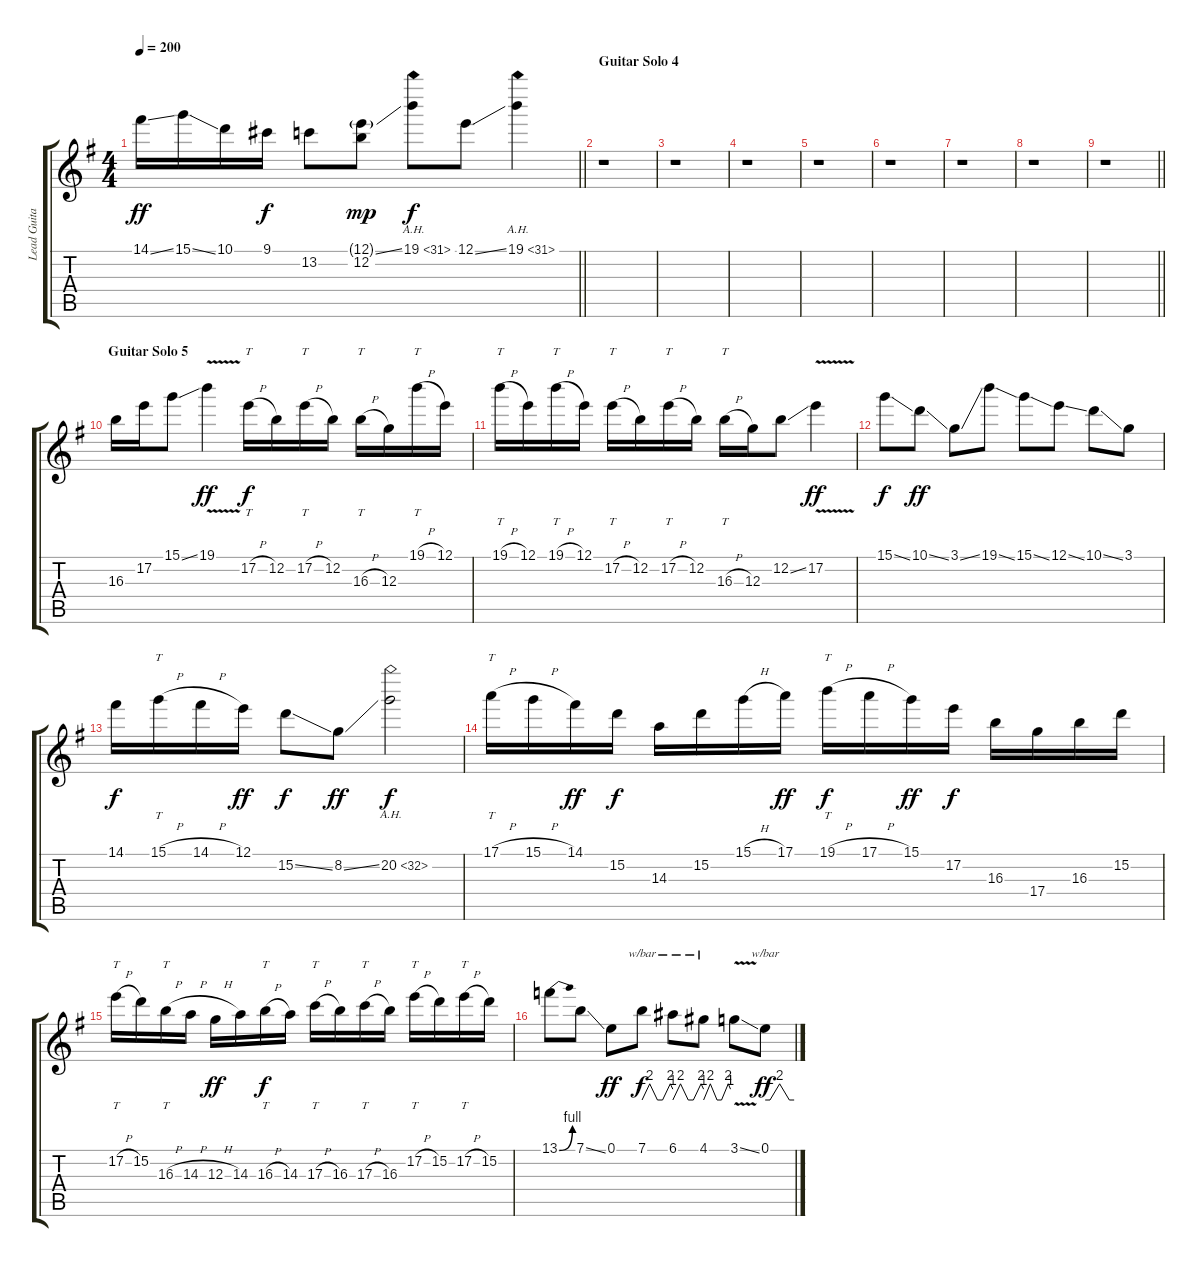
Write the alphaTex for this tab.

\track ("Lead Guitar 1" "Lead Guita") {instrument distortionguitar}
\staff {score tabs}
\tuning (E4 B3 G3 D3 A2 E2) {hide}
\ts (4 4)
\tempo 200
\clef g2
\barLineRight lightlight
\ks g
14.1{ss}.16{dy ff} 15.1{ss}.16 10.1.16 9.1.16{dy f} 13.2.8 (12.1{ss g} 12.2).8{dy mp} 19.1{ah 12}.8{dy f} 12.1{ss}.8 19.1{ah 12}.4 |
\section ("" "Guitar Solo 4")
r.1 |
r.1 |
r.1 |
r.1 |
r.1 |
r.1 |
r.1 |
\barLineRight lightlight
r.1 |
\section ("" "Guitar Solo 5")
16.3.16 17.2.16 15.1{ss}.8 19.1{v}.4{dy ff} 17.2{h}.16{tt dy f} 12.2.16 17.2{h}.16{tt} 12.2.16 16.3{h}.16{tt} 12.3.16 19.1{h}.16{tt} 12.1.16 |
19.1{h}.16{tt} 12.1.16 19.1{h}.16{tt} 12.1.16 17.2{h}.16{tt} 12.2.16 17.2{h}.16{tt} 12.2.16 16.3{h}.16{tt} 12.3.16 12.2{ss}.8 17.2{v}.4{dy ff} |
15.1{ss}.8{dy f} 10.1{ss}.8{dy ff} 3.1{ss}.8 19.1{ss}.8 15.1{ss}.8 12.1{ss}.8 10.1{ss}.8 3.1.8 |
14.1.16{dy f} 15.1{h}.16{tt} 14.1{h}.16 12.1.16{dy ff} 15.2{ss}.8{dy f} 8.2{ss}.8{dy ff} 20.2{ah 12}.2{dy f} |
17.1{h}.16{tt} 15.1{h}.16 14.1.16{dy ff} 15.2.16{dy f} 14.3.16 15.2.16 15.1{h}.16 17.1.16{dy ff} 19.1{h}.16{tt dy f} 17.1{h}.16 15.1.16{dy ff} 17.2.16{dy f} 16.3.16 17.4.16 16.3.16 15.2.16 |
17.2{h}.16{tt} 15.2.16 16.3{h}.16{tt} 14.3{h}.16 12.3{h}.16{dy ff} 14.3.16 16.3{h}.16{tt dy f} 14.3.16 17.3{h}.16{tt} 16.3.16 17.3{h}.16{tt} 16.3.16 17.2{h}.16{tt} 15.2.16 17.2{h}.16{tt} 15.2.16 |
13.1{be (bend 0 0 60 4)}.8 7.1{ss}.8 0.1.8{dy ff} 7.1.8{tbe (custom default 0 0 15 8 30 0 40 0 55 8 60 4) dy f} 6.1.8{tbe (custom default 0 0 15 8 30 0 40 0 55 8 60 4)} 4.1.8{tbe (custom default 0 0 15 8 30 0 40 0 55 8 60 4)} 3.1{v ss}.8 0.1.8{tbe (custom default 0 0 10 0 30 8 50 0 60 0) dy ff}
